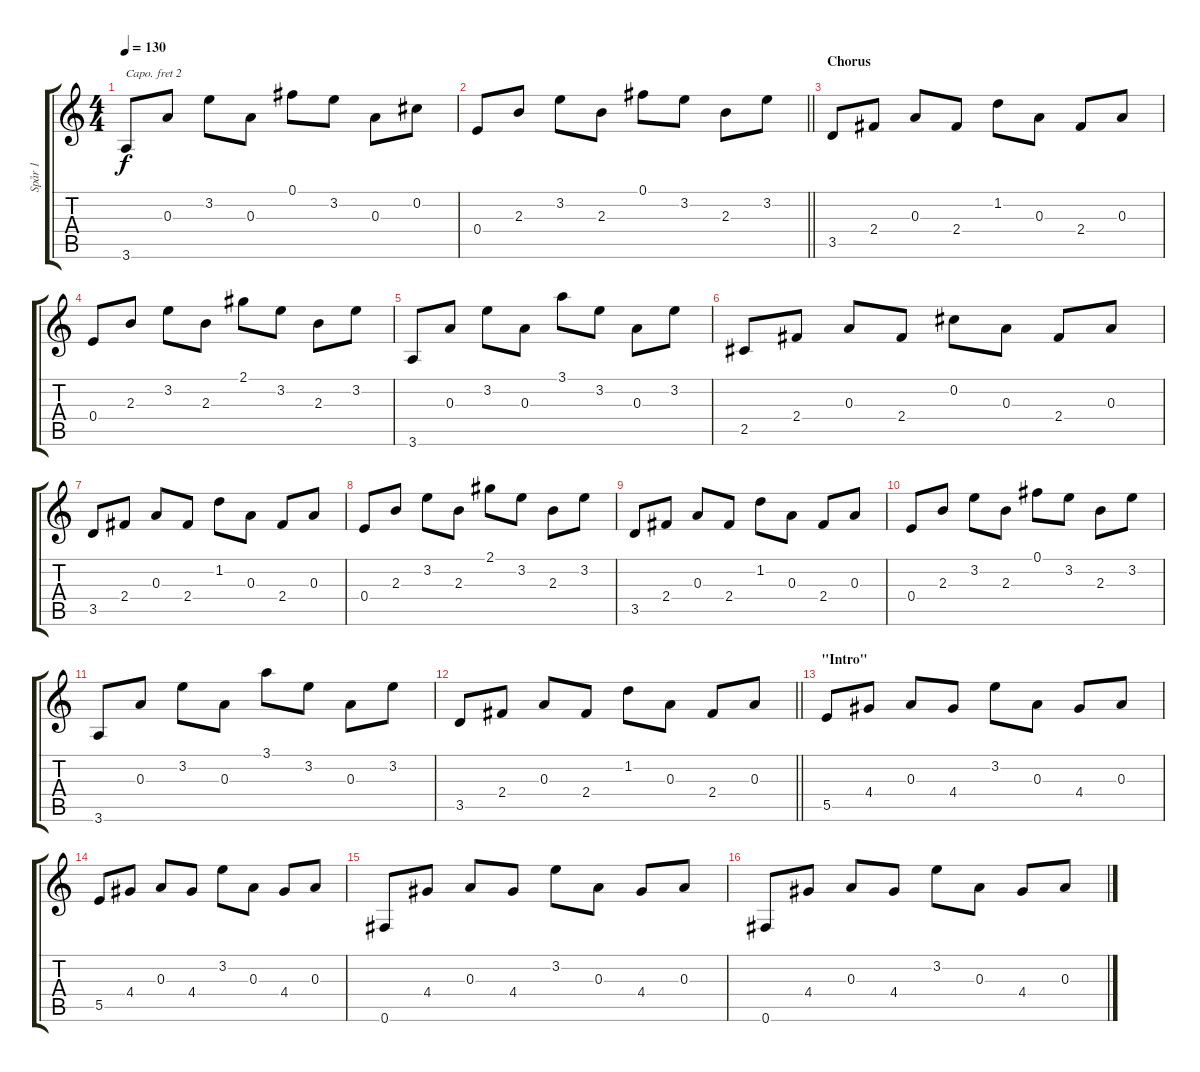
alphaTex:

\track ("Spår 1" "Spår 1") {instrument acousticguitarsteel}
\staff {score tabs}
\capo 2
\tuning (E4 B3 G3 D3 A2 E2) {hide}
\ts (4 4)
\tempo 130
\clef g2
\ks c
3.6.8{dy f} 0.3.8 3.2.8 0.3.8 0.1.8 3.2.8 0.3.8 0.2.8 |
\barLineRight lightlight
0.4.8 2.3.8 3.2.8 2.3.8 0.1.8 3.2.8 2.3.8 3.2.8 |
\section ("" "Chorus")
3.5.8 2.4.8 0.3.8 2.4.8 1.2.8 0.3.8 2.4.8 0.3.8 |
0.4.8 2.3.8 3.2.8 2.3.8 2.1.8 3.2.8 2.3.8 3.2.8 |
3.6.8 0.3.8 3.2.8 0.3.8 3.1.8 3.2.8 0.3.8 3.2.8 |
2.5.8 2.4.8 0.3.8 2.4.8 0.2.8 0.3.8 2.4.8 0.3.8 |
3.5.8 2.4.8 0.3.8 2.4.8 1.2.8 0.3.8 2.4.8 0.3.8 |
0.4.8 2.3.8 3.2.8 2.3.8 2.1.8 3.2.8 2.3.8 3.2.8 |
3.5.8 2.4.8 0.3.8 2.4.8 1.2.8 0.3.8 2.4.8 0.3.8 |
0.4.8 2.3.8 3.2.8 2.3.8 0.1.8 3.2.8 2.3.8 3.2.8 |
3.6.8 0.3.8 3.2.8 0.3.8 3.1.8 3.2.8 0.3.8 3.2.8 |
\barLineRight lightlight
3.5.8 2.4.8 0.3.8 2.4.8 1.2.8 0.3.8 2.4.8 0.3.8 |
\section ("" "\"Intro\"")
5.5.8 4.4.8 0.3.8 4.4.8 3.2.8 0.3.8 4.4.8 0.3.8 |
5.5.8 4.4.8 0.3.8 4.4.8 3.2.8 0.3.8 4.4.8 0.3.8 |
0.6.8 4.4.8 0.3.8 4.4.8 3.2.8 0.3.8 4.4.8 0.3.8 |
0.6.8 4.4.8 0.3.8 4.4.8 3.2.8 0.3.8 4.4.8 0.3.8
